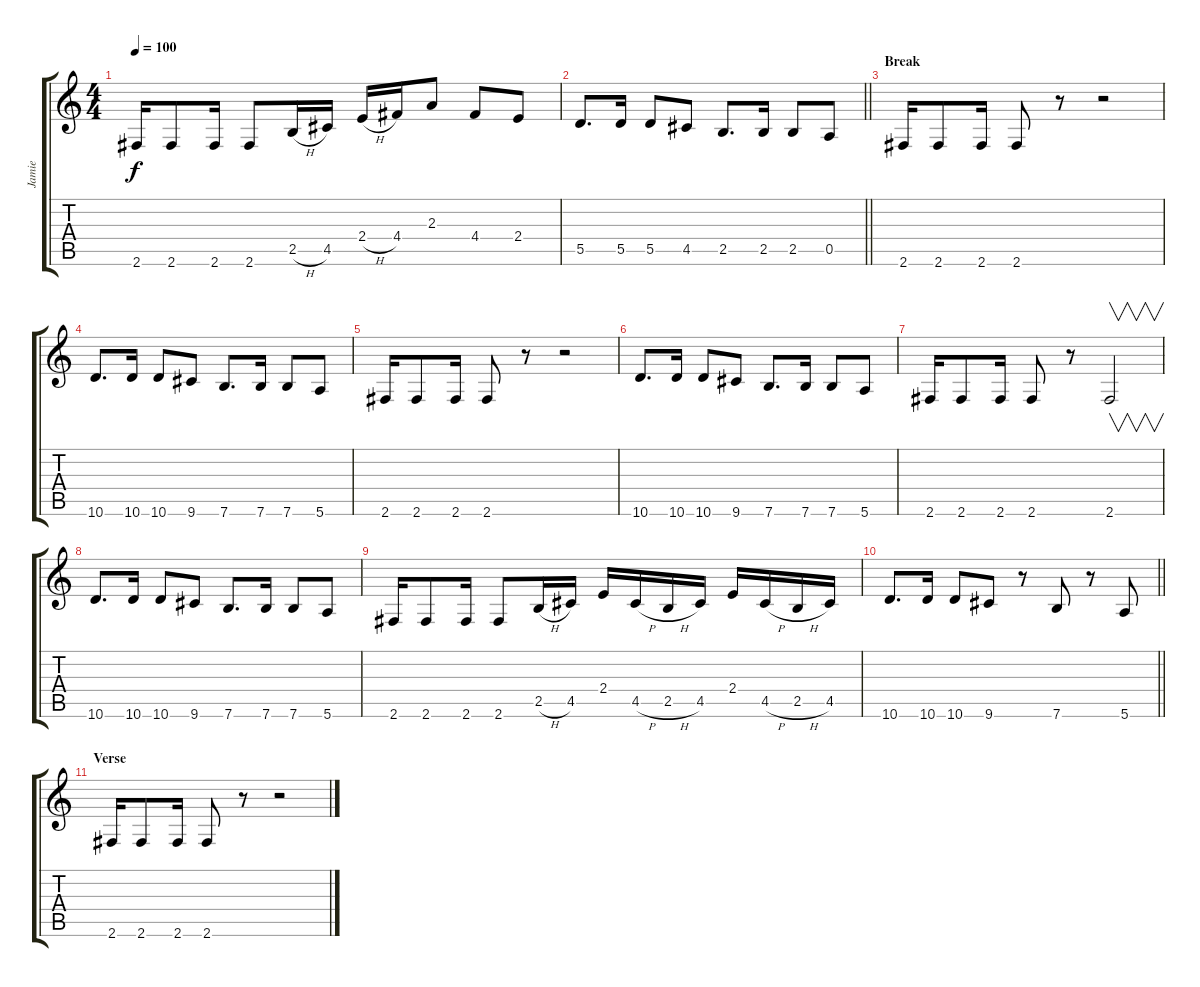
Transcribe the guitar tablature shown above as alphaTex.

\track ("Jamie" "Jamie") {instrument distortionguitar}
\staff {score tabs}
\tuning (E4 B3 G3 D3 A2 E2) {hide}
\ts (4 4)
\tempo 100
\clef g2
\ks c
2.6.16{dy f} 2.6.8 2.6.16 2.6.8 2.5{h}.16 4.5.16 2.4{h}.16 4.4.16 2.3.8 4.4.8 2.4.8 |
\barLineRight lightlight
5.5.8{d} 5.5.16 5.5.8 4.5.8 2.5.8{d} 2.5.16 2.5.8 0.5.8 |
\section ("" "Break")
2.6.16 2.6.8 2.6.16 2.6.8 r.8 r.2 |
10.6.8{d} 10.6.16 10.6.8 9.6.8 7.6.8{d} 7.6.16 7.6.8 5.6.8 |
2.6.16 2.6.8 2.6.16 2.6.8 r.8 r.2 |
10.6.8{d} 10.6.16 10.6.8 9.6.8 7.6.8{d} 7.6.16 7.6.8 5.6.8 |
2.6.16 2.6.8 2.6.16 2.6.8 r.8 2.6.2{v} |
10.6.8{d} 10.6.16 10.6.8 9.6.8 7.6.8{d} 7.6.16 7.6.8 5.6.8 |
2.6.16 2.6.8 2.6.16 2.6.8 2.5{h}.16 4.5.16 2.4.16 4.5{h}.16 2.5{h}.16 4.5.16 2.4.16 4.5{h}.16 2.5{h}.16 4.5.16 |
\barLineRight lightlight
10.6.8{d} 10.6.16 10.6.8 9.6.8 r.8 7.6.8 r.8 5.6.8 |
\section ("" "Verse")
2.6.16 2.6.8 2.6.16 2.6.8 r.8 r.2
